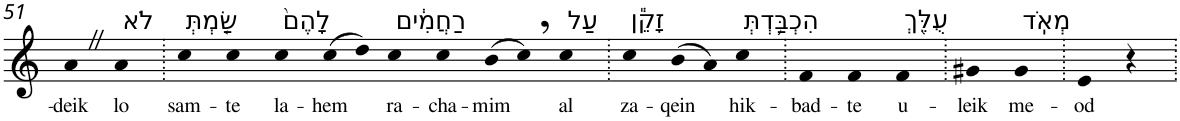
**kern	**text
*part1	*part1
*staff1	*staff1
*I"Piano	*
*I'Pno	*
!!LO:PB:g=z
*clefG2	*
*k[]	*
=51	=51
!	!LO:LY:b
4aZ	-deik
!LO:TX:a:t=לֹא	!
!	!LO:LY:b
4a	lo
=52.	=52.
!LO:TX:a:t=שַׂ֤מְתְּ	!
!	!LO:LY:b
4cc	sam-
!	!LO:LY:b
4cc	-te
!LO:TX:a:t=לָהֶם֙	!
!	!LO:LY:b
4cc	la-
!	!LO:LY:b
(8cc	-hem
8dd)	.
!LO:TX:a:t=רַחֲמִ֔ים	!
!	!LO:LY:b
4cc	ra-
!	!LO:LY:b
4cc	-cha-
!	!LO:LY:b
(8b	-mim
8cc,)	.
!LO:TX:a:t=עַל	!
!	!LO:LY:b
4cc	al
=53.	=53.
!LO:TX:a:t=זָקֵ֕ן	!
!	!LO:LY:b
4cc	za-
!	!LO:LY:b
(8b	-qein
8a)	.
!LO:TX:a:t=הִכְבַּ֥דְתְּ	!
!	!LO:LY:b
4cc	hik-
=54.	=54.
!	!LO:LY:b
4f	-bad-
!	!LO:LY:b
4f	-te
!LO:TX:a:t=עֻלֵּ֖ךְ	!
!	!LO:LY:b
4f	u-
=55.	=55.
!	!LO:LY:b
4g#X	-leik
!LO:TX:a:t=מְאֹֽד	!
!	!LO:LY:b
4g#	me-
=56.	=56.
!	!LO:LY:b
4e	-od
4r	.
=.	=.
*-	*-
